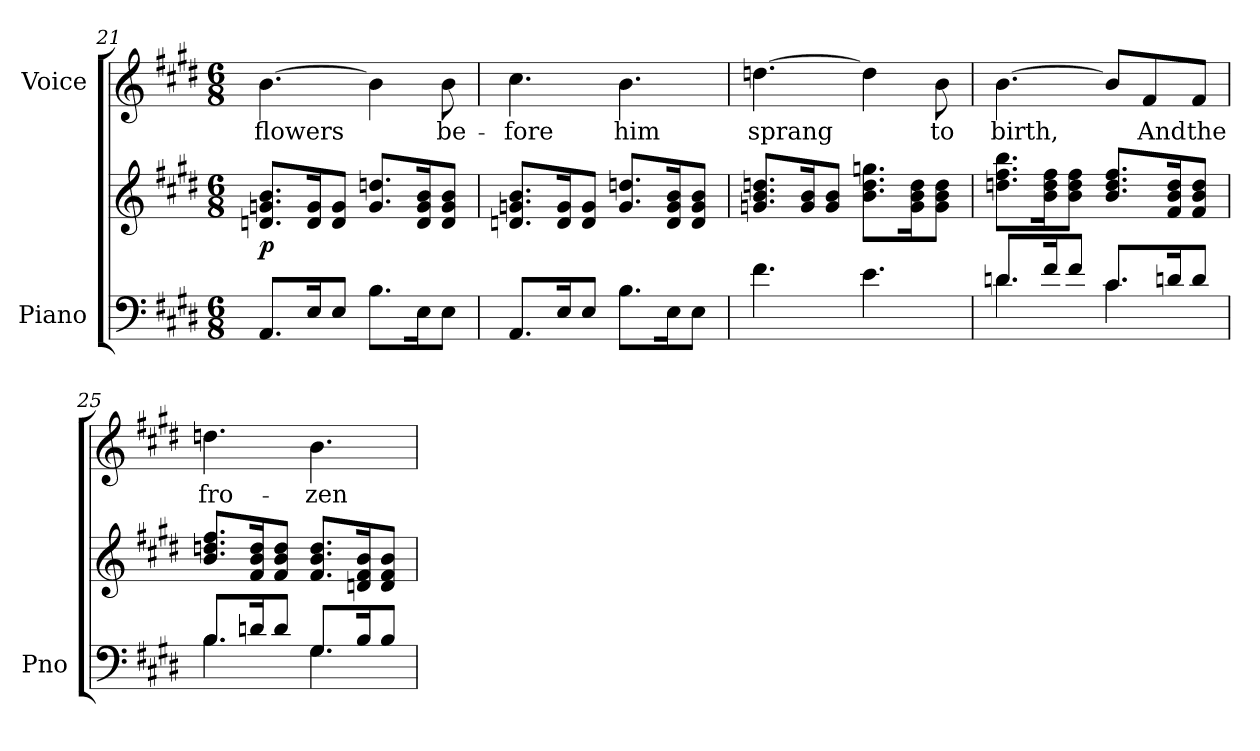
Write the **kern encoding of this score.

**kern	**kern	**dynam	**kern	**text
*part2	*part2	*part2	*part1	*part1
*staff3	*staff2	*staff2/3	*staff1	*staff1
*I"Piano	*	*	*I"Voice	*
*I'Pno	*	*	*	*
*clefF4	*clefG2	*	*clefG2	*
*k[f#c#g#d#]	*k[f#c#g#d#]	*	*k[f#c#g#d#]	*
*M6/8	*M6/8	*	*M6/8	*
=21	=21	=21	=21	=21
!	!	!LO:DY:b	!	!
8.AA/L	8.dn/ 8.gn/ 8.b/L	p	[4.b\	flowers
16E/K	16d/ 16g/K	.	.	.
8E/J	8d/ 8g/J	.	.	.
8.B\L	8.g/ 8.ddn/L	.	4b\]	.
16E\K	16d/ 16g/ 16b/K	.	.	.
8E\J	8d/ 8g/ 8b/J	.	8b\	be-
=22	=22	=22	=22	=22
8.AA/L	8.dn/ 8.gn/ 8.b/L	.	4.cc#\	-fore
16E/K	16d/ 16g/K	.	.	.
8E/J	8d/ 8g/J	.	.	.
8.B\L	8.g/ 8.ddn/L	.	4.b\	him
16E\K	16d/ 16g/ 16b/K	.	.	.
8E\J	8d/ 8g/ 8b/J	.	.	.
=23	=23	=23	=23	=23
4.f#\	8.gn/ 8.b/ 8.ddn/L	.	[4.ddn\	sprang
.	16g/ 16b/K	.	.	.
.	8g/ 8b/J	.	.	.
4.e\	8.b\ 8.dd\ 8.ggn\L	.	4dd\]	.
.	16g\ 16b\ 16dd\K	.	.	.
.	8g\ 8b\ 8dd\J	.	8b\	to
=24	=24	=24	=24	=24
*^	*	*	*	*
8.dn/L	4.d\	8.ddn\ 8.ff#\ 8.bb\L	.	[4.b\	birth,
16f#/K	.	16b\ 16dd\ 16ff#\K	.	.	.
8f#/J	.	8b\ 8dd\ 8ff#\J	.	.	.
8.c#/L	4.c#\	8.b/ 8.dd/ 8.ff#/L	.	8b/L]	.
.	.	.	.	8f#/	And
16dn/K	.	16f#/ 16b/ 16dd/K	.	.	.
8d/J	.	8f#/ 8b/ 8dd/J	.	8f#/J	the
=25	=25	=25	=25	=25	=25
8.B/L	4.B\	8.b/ 8.ddn/ 8.ff#/L	.	4.ddn\	fro-
16dn/K	.	16f#/ 16b/ 16dd/K	.	.	.
8d/J	.	8f#/ 8b/ 8dd/J	.	.	.
8.G#/L	4.G#\	8.f#/ 8.b/ 8.dd/L	.	4.b\	-zen
16B/K	.	16dn/ 16f#/ 16b/K	.	.	.
8B/J	.	8d/ 8f#/ 8b/J	.	.	.
*v	*v	*	*	*	*
=	=	=	=	=
*-	*-	*-	*-	*-
